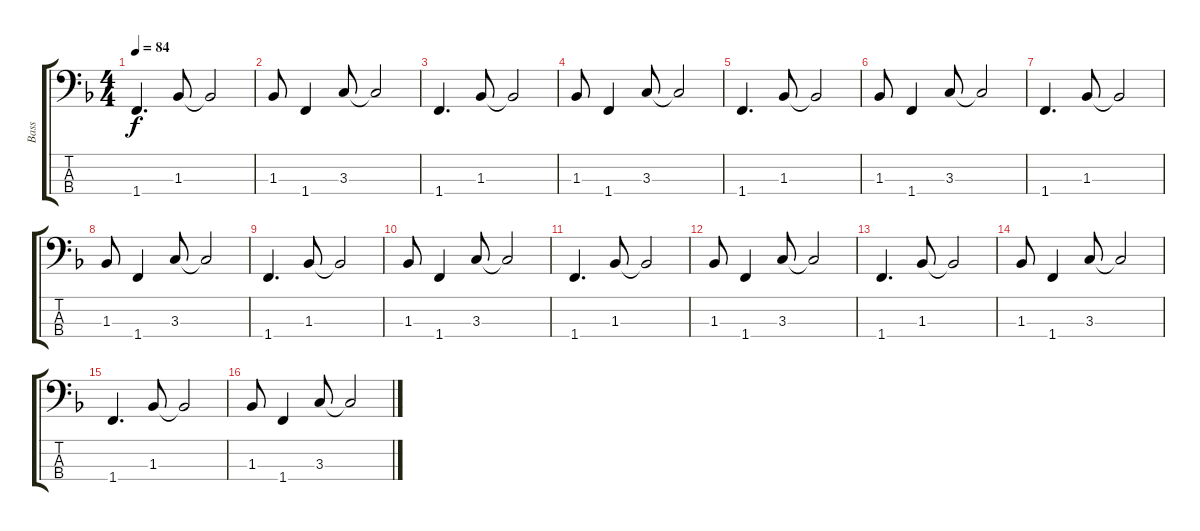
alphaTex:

\track ("Bass" "Bass") {instrument electricbassfinger}
\staff {score tabs}
\tuning (G2 D2 A1 E1) {hide}
\ts (4 4)
\tempo 84
\clef f4
\ks f
1.4.4{d dy f} 1.3.8 1.3{t}.2 |
1.3.8 1.4.4 3.3.8 3.3{t}.2 |
1.4.4{d} 1.3.8 1.3{t}.2 |
1.3.8 1.4.4 3.3.8 3.3{t}.2 |
1.4.4{d} 1.3.8 1.3{t}.2 |
1.3.8 1.4.4 3.3.8 3.3{t}.2 |
1.4.4{d volume 4} 1.3.8 1.3{t}.2 |
1.3.8 1.4.4 3.3.8 3.3{t}.2 |
1.4.4{d volume 3} 1.3.8 1.3{t}.2 |
1.3.8 1.4.4 3.3.8 3.3{t}.2 |
1.4.4{d volume 3} 1.3.8 1.3{t}.2 |
1.3.8{volume 2} 1.4.4 3.3.8 3.3{t}.2 |
1.4.4{d volume 2} 1.3.8 1.3{t}.2 |
1.3.8{volume 1} 1.4.4 3.3.8 3.3{t}.2 |
1.4.4{d volume 1} 1.3.8 1.3{t}.2 |
1.3.8{volume 0} 1.4.4 3.3.8 3.3{t}.2
